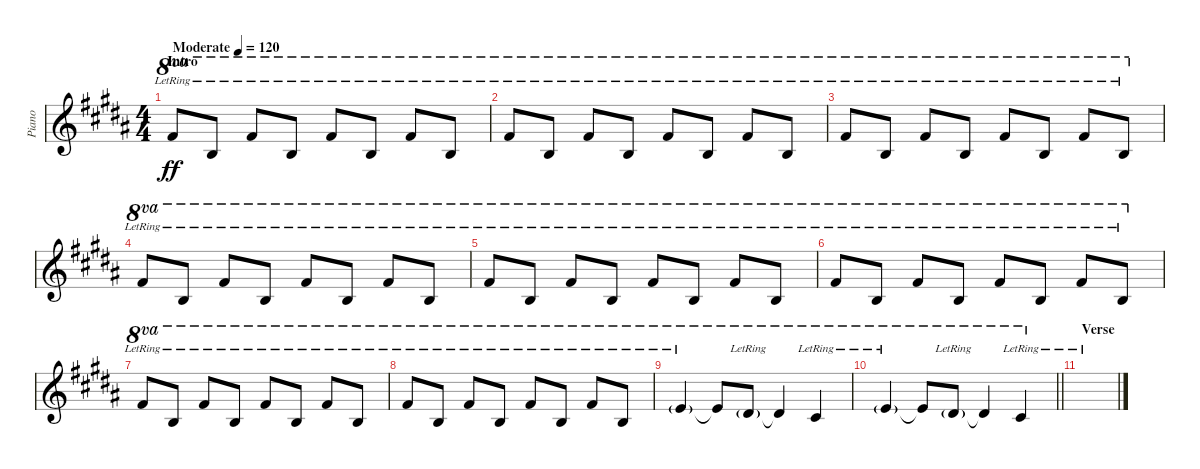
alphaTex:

\track ("Piano" "Piano") {instrument brightacousticpiano}
\staff {score}
\tuning (E4 B3 G3 D3 A2 E2) {hide}
\ts (4 4)
\section ("" "Intro")
\tempo (120 "Moderate")
\clef g2
\ks b
14.1{lr}.8{ot 8va dy ff instrument brightacousticpiano} 12.2{lr}.8{ot 8va} 14.1{lr}.8{ot 8va} 12.2{lr}.8{ot 8va} 14.1{lr}.8{ot 8va} 12.2{lr}.8{ot 8va} 14.1{lr}.8{ot 8va} 12.2{lr}.8{ot 8va} |
14.1{lr}.8{ot 8va} 12.2{lr}.8{ot 8va} 14.1{lr}.8{ot 8va} 12.2{lr}.8{ot 8va} 14.1{lr}.8{ot 8va} 12.2{lr}.8{ot 8va} 14.1{lr}.8{ot 8va} 12.2{lr}.8{ot 8va} |
14.1{lr}.8{ot 8va} 12.2{lr}.8{ot 8va} 14.1{lr}.8{ot 8va} 12.2{lr}.8{ot 8va} 14.1{lr}.8{ot 8va} 12.2{lr}.8{ot 8va} 14.1{lr}.8{ot 8va} 12.2{lr}.8{ot 8va} |
14.1{lr}.8{ot 8va} 12.2{lr}.8{ot 8va} 14.1{lr}.8{ot 8va} 12.2{lr}.8{ot 8va} 14.1{lr}.8{ot 8va} 12.2{lr}.8{ot 8va} 14.1{lr}.8{ot 8va} 12.2{lr}.8{ot 8va} |
14.1{lr}.8{ot 8va} 12.2{lr}.8{ot 8va} 14.1{lr}.8{ot 8va} 12.2{lr}.8{ot 8va} 14.1{lr}.8{ot 8va} 12.2{lr}.8{ot 8va} 14.1{lr}.8{ot 8va} 12.2{lr}.8{ot 8va} |
14.1{lr}.8{ot 8va} 12.2{lr}.8{ot 8va} 14.1{lr}.8{ot 8va} 12.2{lr}.8{ot 8va} 14.1{lr}.8{ot 8va} 12.2{lr}.8{ot 8va} 14.1{lr}.8{ot 8va} 12.2{lr}.8{ot 8va} |
14.1{lr}.8{ot 8va} 12.2{lr}.8{ot 8va} 14.1{lr}.8{ot 8va} 12.2{lr}.8{ot 8va} 14.1{lr}.8{ot 8va} 12.2{lr}.8{ot 8va} 14.1{lr}.8{ot 8va} 12.2{lr}.8{ot 8va} |
14.1{lr}.8{ot 8va} 12.2{lr}.8{ot 8va} 14.1{lr}.8{ot 8va} 12.2{lr}.8{ot 8va} 14.1{lr}.8{ot 8va} 12.2{lr}.8{ot 8va} 14.1{lr}.8{ot 8va} 12.2{lr}.8{ot 8va} |
12.1{g lr}.4{ot 8va} 12.1{t}.8{ot 8va} 16.2{g lr}.8{ot 8va} 16.2{t}.4{ot 8va} 9.1{lr}.4{ot 8va} |
\barLineRight lightlight
12.1{g lr}.4{ot 8va} 12.1{t}.8{ot 8va} 16.2{g lr}.8{ot 8va} 16.2{t}.4{ot 8va} 9.1{lr}.4{ot 8va} |
\section ("" "Verse")
